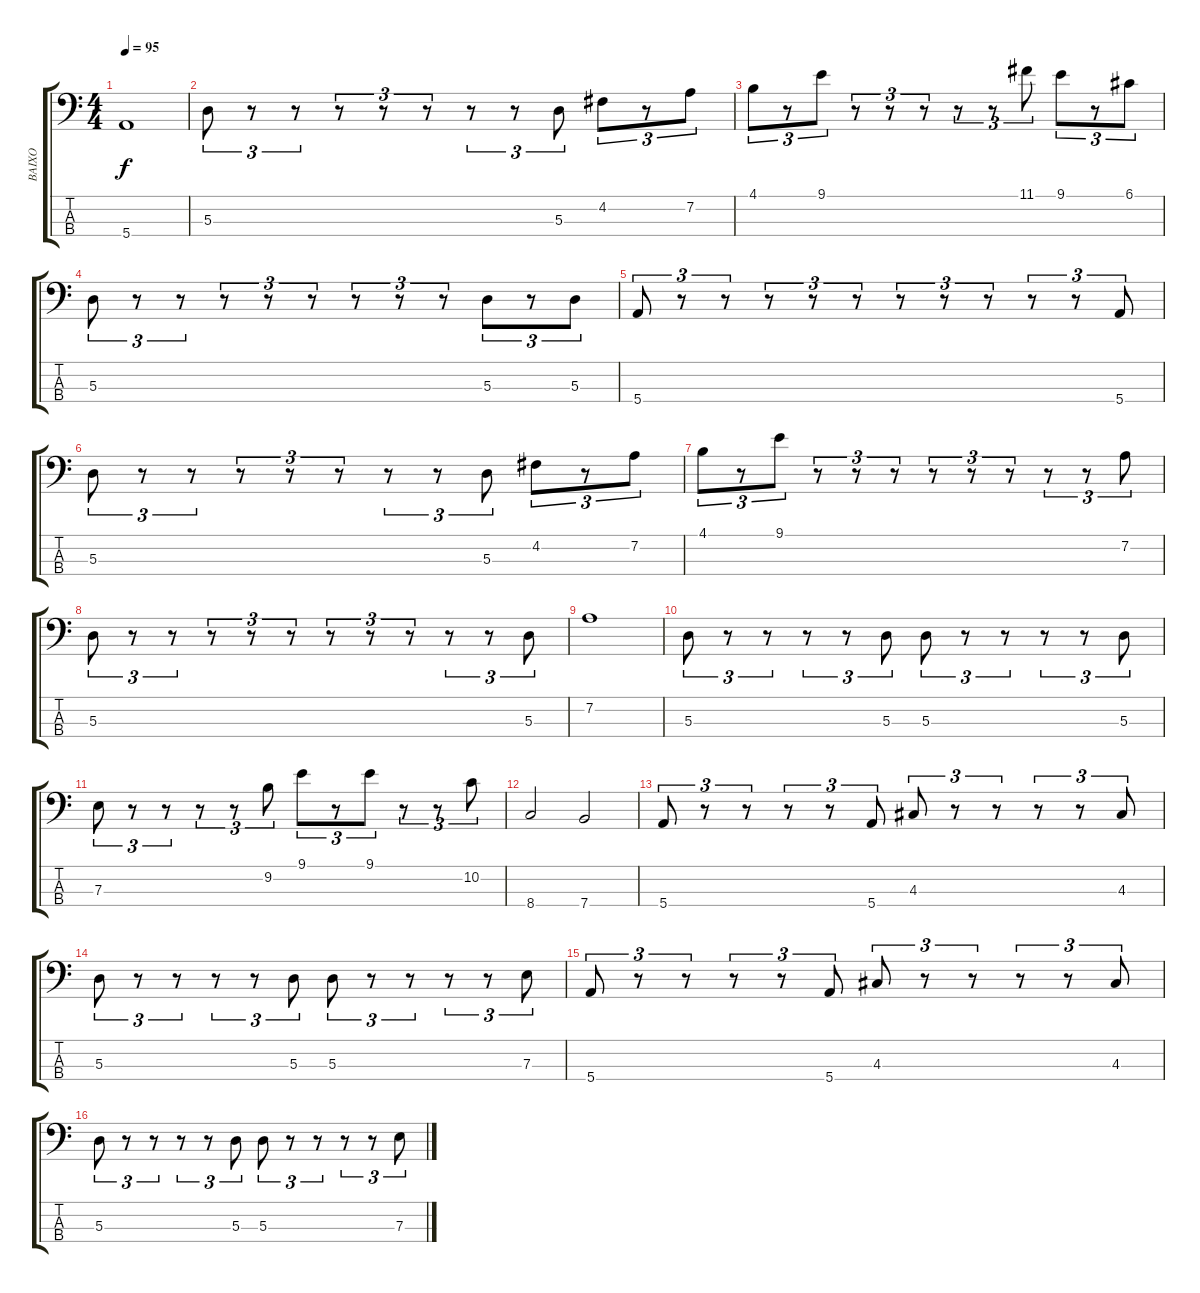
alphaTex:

\track ("BAIXO" "BAIXO") {instrument electricguitarmuted}
\staff {score tabs}
\tuning (G2 D2 A1 E1) {hide}
\ts (4 4)
\tempo 95
\clef f4
\ks c
5.4.1{dy f} |
5.3.8{tu (3 2)} r.8{tu (3 2)} r.8{tu (3 2)} r.8{tu (3 2)} r.8{tu (3 2)} r.8{tu (3 2)} r.8{tu (3 2)} r.8{tu (3 2)} 5.3.8{tu (3 2)} 4.2.8{tu (3 2)} r.8{tu (3 2)} 7.2.8{tu (3 2)} |
4.1.8{tu (3 2)} r.8{tu (3 2)} 9.1.8{tu (3 2)} r.8{tu (3 2)} r.8{tu (3 2)} r.8{tu (3 2)} r.8{tu (3 2)} r.8{tu (3 2)} 11.1.8{tu (3 2)} 9.1.8{tu (3 2)} r.8{tu (3 2)} 6.1.8{tu (3 2)} |
5.3.8{tu (3 2)} r.8{tu (3 2)} r.8{tu (3 2)} r.8{tu (3 2)} r.8{tu (3 2)} r.8{tu (3 2)} r.8{tu (3 2)} r.8{tu (3 2)} r.8{tu (3 2)} 5.3.8{tu (3 2)} r.8{tu (3 2)} 5.3.8{tu (3 2)} |
5.4.8{tu (3 2)} r.8{tu (3 2)} r.8{tu (3 2)} r.8{tu (3 2)} r.8{tu (3 2)} r.8{tu (3 2)} r.8{tu (3 2)} r.8{tu (3 2)} r.8{tu (3 2)} r.8{tu (3 2)} r.8{tu (3 2)} 5.4.8{tu (3 2)} |
5.3.8{tu (3 2)} r.8{tu (3 2)} r.8{tu (3 2)} r.8{tu (3 2)} r.8{tu (3 2)} r.8{tu (3 2)} r.8{tu (3 2)} r.8{tu (3 2)} 5.3.8{tu (3 2)} 4.2.8{tu (3 2)} r.8{tu (3 2)} 7.2.8{tu (3 2)} |
4.1.8{tu (3 2)} r.8{tu (3 2)} 9.1.8{tu (3 2)} r.8{tu (3 2)} r.8{tu (3 2)} r.8{tu (3 2)} r.8{tu (3 2)} r.8{tu (3 2)} r.8{tu (3 2)} r.8{tu (3 2)} r.8{tu (3 2)} 7.2.8{tu (3 2)} |
5.3.8{tu (3 2)} r.8{tu (3 2)} r.8{tu (3 2)} r.8{tu (3 2)} r.8{tu (3 2)} r.8{tu (3 2)} r.8{tu (3 2)} r.8{tu (3 2)} r.8{tu (3 2)} r.8{tu (3 2)} r.8{tu (3 2)} 5.3.8{tu (3 2)} |
7.2.1 |
5.3.8{tu (3 2)} r.8{tu (3 2)} r.8{tu (3 2)} r.8{tu (3 2)} r.8{tu (3 2)} 5.3.8{tu (3 2)} 5.3.8{tu (3 2)} r.8{tu (3 2)} r.8{tu (3 2)} r.8{tu (3 2)} r.8{tu (3 2)} 5.3.8{tu (3 2)} |
7.3.8{tu (3 2)} r.8{tu (3 2)} r.8{tu (3 2)} r.8{tu (3 2)} r.8{tu (3 2)} 9.2.8{tu (3 2)} 9.1.8{tu (3 2)} r.8{tu (3 2)} 9.1.8{tu (3 2)} r.8{tu (3 2)} r.8{tu (3 2)} 10.2.8{tu (3 2)} |
8.4.2 7.4.2 |
5.4.8{tu (3 2)} r.8{tu (3 2)} r.8{tu (3 2)} r.8{tu (3 2)} r.8{tu (3 2)} 5.4.8{tu (3 2)} 4.3.8{tu (3 2)} r.8{tu (3 2)} r.8{tu (3 2)} r.8{tu (3 2)} r.8{tu (3 2)} 4.3.8{tu (3 2)} |
5.3.8{tu (3 2)} r.8{tu (3 2)} r.8{tu (3 2)} r.8{tu (3 2)} r.8{tu (3 2)} 5.3.8{tu (3 2)} 5.3.8{tu (3 2)} r.8{tu (3 2)} r.8{tu (3 2)} r.8{tu (3 2)} r.8{tu (3 2)} 7.3.8{tu (3 2)} |
5.4.8{tu (3 2)} r.8{tu (3 2)} r.8{tu (3 2)} r.8{tu (3 2)} r.8{tu (3 2)} 5.4.8{tu (3 2)} 4.3.8{tu (3 2)} r.8{tu (3 2)} r.8{tu (3 2)} r.8{tu (3 2)} r.8{tu (3 2)} 4.3.8{tu (3 2)} |
5.3.8{tu (3 2)} r.8{tu (3 2)} r.8{tu (3 2)} r.8{tu (3 2)} r.8{tu (3 2)} 5.3.8{tu (3 2)} 5.3.8{tu (3 2)} r.8{tu (3 2)} r.8{tu (3 2)} r.8{tu (3 2)} r.8{tu (3 2)} 7.3.8{tu (3 2)}
